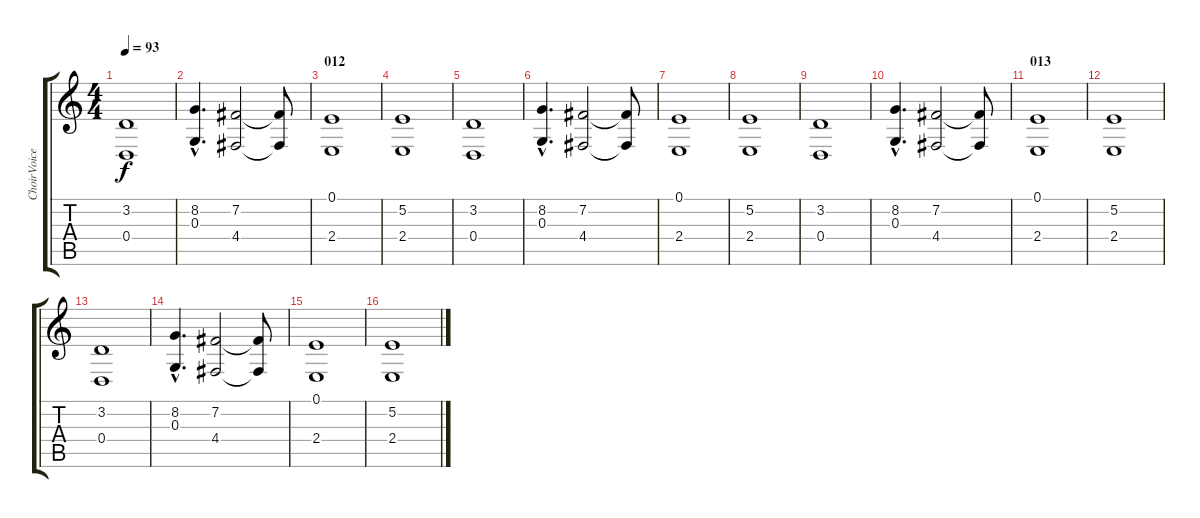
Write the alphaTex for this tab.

\track ("ChoirVoices" "ChoirVoice") {instrument choiraahs}
\staff {score tabs}
\tuning (E4 B3 G3 D3 A2 E2) {hide}
\ts (4 4)
\tempo 93
\clef g2
\ks c
(3.2 0.4).1{dy f} |
(8.2{hac} 0.3{hac}).4{d} (7.2 4.4).2 (7.2{t} 4.4{t}).8 |
\section ("" "012")
(0.1 2.4).1 |
(5.2 2.4).1 |
(3.2 0.4).1 |
(8.2{hac} 0.3{hac}).4{d} (7.2 4.4).2 (7.2{t} 4.4{t}).8 |
(0.1 2.4).1 |
(5.2 2.4).1 |
(3.2 0.4).1 |
(8.2{hac} 0.3{hac}).4{d} (7.2 4.4).2 (7.2{t} 4.4{t}).8 |
\section ("" "013")
(0.1 2.4).1 |
(5.2 2.4).1 |
(3.2 0.4).1 |
(8.2{hac} 0.3{hac}).4{d} (7.2 4.4).2 (7.2{t} 4.4{t}).8 |
(0.1 2.4).1 |
(5.2 2.4).1
